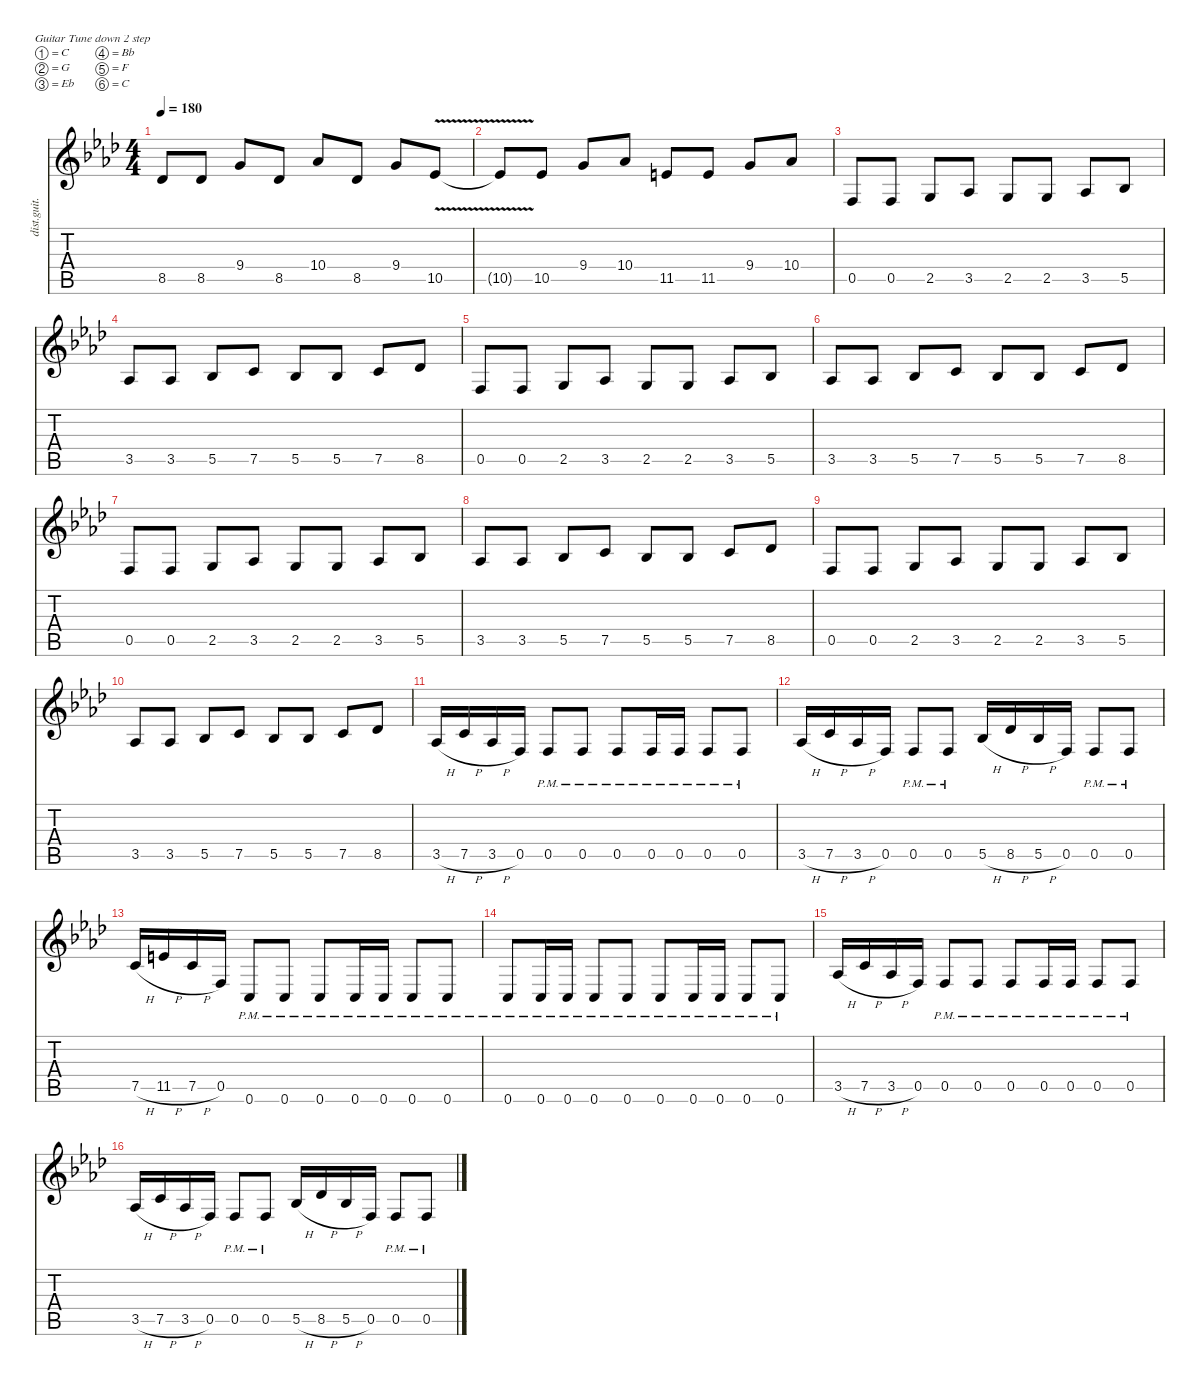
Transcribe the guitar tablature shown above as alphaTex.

\defaultSystemsLayout 4
\hideDynamics
\bracketExtendMode nobrackets
\otherSystemsTrackNameOrientation horizontal
\track ("Gtr.1 Double" "dist.guit.") {mute instrument distortionguitar}
\staff {score tabs}
\tuning (C4 G3 Eb3 Bb2 F2 C2)
\ts (4 4)
\tempo 180
\clef g2
\ks fminor
8.5{acc b}.8{dy f beam Up} 8.5{acc b}.8{beam Up} 9.4{acc forcenatural}.8{beam Up} 8.5{acc b}.8{beam Up} 10.4{acc b}.8{beam Up} 8.5{acc b}.8{beam Up} 9.4{acc forcenatural}.8{beam Up} 10.5{v acc b}.8{beam Up} |
10.5{v t acc b}.8{beam Up} 10.5{acc b}.8{beam Up} 9.4{acc forcenatural}.8{beam Up} 10.4{acc b}.8{beam Up} 11.5{acc forcenatural}.8{beam Up} 11.5{acc forcenatural}.8{beam Up} 9.4{acc forcenatural}.8{beam Up} 10.4{acc b}.8{beam Up} |
0.5{acc forcenatural}.8{beam Up} 0.5{acc forcenatural}.8{beam Up} 2.5{acc forcenatural}.8{beam Up} 3.5{acc b}.8{beam Up} 2.5{acc forcenatural}.8{beam Up} 2.5{acc forcenatural}.8{beam Up} 3.5{acc b}.8{beam Up} 5.5{acc b}.8{beam Up} |
3.5{acc b}.8{beam Up} 3.5{acc b}.8{beam Up} 5.5{acc b}.8{beam Up} 7.5{acc forcenatural}.8{beam Up} 5.5{acc b}.8{beam Up} 5.5{acc b}.8{beam Up} 7.5{acc forcenatural}.8{beam Up} 8.5{acc b}.8{beam Up} |
0.5{acc forcenatural}.8{beam Up} 0.5{acc forcenatural}.8{beam Up} 2.5{acc forcenatural}.8{beam Up} 3.5{acc b}.8{beam Up} 2.5{acc forcenatural}.8{beam Up} 2.5{acc forcenatural}.8{beam Up} 3.5{acc b}.8{beam Up} 5.5{acc b}.8{beam Up} |
3.5{acc b}.8{beam Up} 3.5{acc b}.8{beam Up} 5.5{acc b}.8{beam Up} 7.5{acc forcenatural}.8{beam Up} 5.5{acc b}.8{beam Up} 5.5{acc b}.8{beam Up} 7.5{acc forcenatural}.8{beam Up} 8.5{acc b}.8{beam Up} |
0.5{acc forcenatural}.8{beam Up} 0.5{acc forcenatural}.8{beam Up} 2.5{acc forcenatural}.8{beam Up} 3.5{acc b}.8{beam Up} 2.5{acc forcenatural}.8{beam Up} 2.5{acc forcenatural}.8{beam Up} 3.5{acc b}.8{beam Up} 5.5{acc b}.8{beam Up} |
3.5{acc b}.8{beam Up} 3.5{acc b}.8{beam Up} 5.5{acc b}.8{beam Up} 7.5{acc forcenatural}.8{beam Up} 5.5{acc b}.8{beam Up} 5.5{acc b}.8{beam Up} 7.5{acc forcenatural}.8{beam Up} 8.5{acc b}.8{beam Up} |
0.5{acc forcenatural}.8{beam Up} 0.5{acc forcenatural}.8{beam Up} 2.5{acc forcenatural}.8{beam Up} 3.5{acc b}.8{beam Up} 2.5{acc forcenatural}.8{beam Up} 2.5{acc forcenatural}.8{beam Up} 3.5{acc b}.8{beam Up} 5.5{acc b}.8{beam Up} |
3.5{acc b}.8{beam Up} 3.5{acc b}.8{beam Up} 5.5{acc b}.8{beam Up} 7.5{acc forcenatural}.8{beam Up} 5.5{acc b}.8{beam Up} 5.5{acc b}.8{beam Up} 7.5{acc forcenatural}.8{beam Up} 8.5{acc b}.8{beam Up} |
3.5{h acc b}.16{beam Up} 7.5{h acc forcenatural}.16{beam Up} 3.5{h acc b}.16{beam Up} 0.5{acc forcenatural}.16{beam Up} 0.5{pm acc forcenatural}.8{beam Up} 0.5{pm acc forcenatural}.8{beam Up} 0.5{pm acc forcenatural}.8{beam Up} 0.5{pm acc forcenatural}.16{beam Up} 0.5{pm acc forcenatural}.16{beam Up} 0.5{pm acc forcenatural}.8{beam Up} 0.5{pm acc forcenatural}.8{beam Up} |
3.5{h acc b}.16{beam Up} 7.5{h acc forcenatural}.16{beam Up} 3.5{h acc b}.16{beam Up} 0.5{acc forcenatural}.16{beam Up} 0.5{pm acc forcenatural}.8{beam Up} 0.5{pm acc forcenatural}.8{beam Up} 5.5{h acc b}.16{beam Up} 8.5{h acc b}.16{beam Up} 5.5{h acc b}.16{beam Up} 0.5{acc forcenatural}.16{beam Up} 0.5{pm acc forcenatural}.8{beam Up} 0.5{pm acc forcenatural}.8{beam Up} |
7.5{h acc forcenatural}.16{beam Up} 11.5{h acc forcenatural}.16{beam Up} 7.5{h acc forcenatural}.16{beam Up} 0.5{acc forcenatural}.16{beam Up} 0.6{pm acc forcenatural}.8{beam Up} 0.6{pm acc forcenatural}.8{beam Up} 0.6{pm acc forcenatural}.8{beam Up} 0.6{pm acc forcenatural}.16{beam Up} 0.6{pm acc forcenatural}.16{beam Up} 0.6{pm acc forcenatural}.8{beam Up} 0.6{pm acc forcenatural}.8{beam Up} |
0.6{pm acc forcenatural}.8{beam Up} 0.6{pm acc forcenatural}.16{beam Up} 0.6{pm acc forcenatural}.16{beam Up} 0.6{pm acc forcenatural}.8{beam Up} 0.6{pm acc forcenatural}.8{beam Up} 0.6{pm acc forcenatural}.8{beam Up} 0.6{pm acc forcenatural}.16{beam Up} 0.6{pm acc forcenatural}.16{beam Up} 0.6{pm acc forcenatural}.8{beam Up} 0.6{pm acc forcenatural}.8{beam Up} |
3.5{h acc b}.16{beam Up} 7.5{h acc forcenatural}.16{beam Up} 3.5{h acc b}.16{beam Up} 0.5{acc forcenatural}.16{beam Up} 0.5{pm acc forcenatural}.8{beam Up} 0.5{pm acc forcenatural}.8{beam Up} 0.5{pm acc forcenatural}.8{beam Up} 0.5{pm acc forcenatural}.16{beam Up} 0.5{pm acc forcenatural}.16{beam Up} 0.5{pm acc forcenatural}.8{beam Up} 0.5{pm acc forcenatural}.8{beam Up} |
3.5{h acc b}.16{beam Up} 7.5{h acc forcenatural}.16{beam Up} 3.5{h acc b}.16{beam Up} 0.5{acc forcenatural}.16{beam Up} 0.5{pm acc forcenatural}.8{beam Up} 0.5{pm acc forcenatural}.8{beam Up} 5.5{h acc b}.16{beam Up} 8.5{h acc b}.16{beam Up} 5.5{h acc b}.16{beam Up} 0.5{acc forcenatural}.16{beam Up} 0.5{pm acc forcenatural}.8{beam Up} 0.5{pm acc forcenatural}.8{beam Up}
